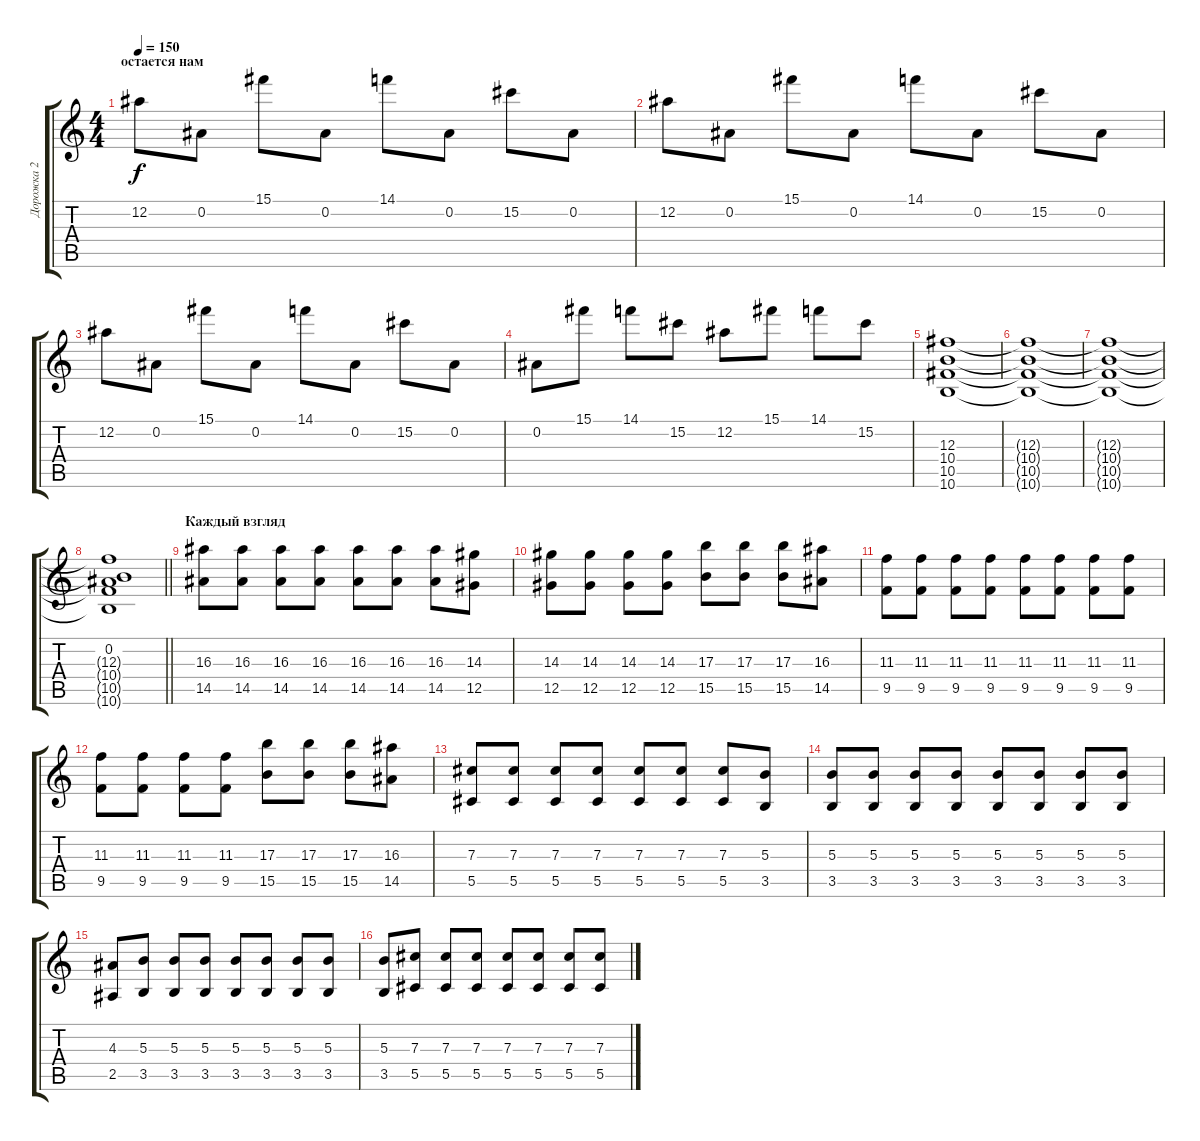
\track ("Дорожка 2" "Дорожка 2") {instrument distortionguitar}
\staff {score tabs}
\tuning (Eb4 Bb3 Gb3 Db3 Ab2 Db2) {hide}
\ts (4 4)
\section ("" "остается нам")
\tempo 150
\clef g2
\ks c
12.2.8{dy f} 0.2.8 15.1.8 0.2.8 14.1.8 0.2.8 15.2.8 0.2.8 |
12.2.8 0.2.8 15.1.8 0.2.8 14.1.8 0.2.8 15.2.8 0.2.8 |
12.2.8 0.2.8 15.1.8 0.2.8 14.1.8 0.2.8 15.2.8 0.2.8 |
0.2.8 15.1.8 14.1.8 15.2.8 12.2.8 15.1.8 14.1.8 15.2.8 |
(12.3 10.4 10.5 10.6).1 |
(12.3{t} 10.4{t} 10.5{t} 10.6{t}).1 |
(12.3{t} 10.4{t} 10.5{t} 10.6{t}).1 |
\barLineRight lightlight
(0.2 12.3{t} 10.4{t} 10.5{t} 10.6{t}).1 |
\section ("" "Каждый взгляд")
(16.3 14.5).8 (16.3 14.5).8 (16.3 14.5).8 (16.3 14.5).8 (16.3 14.5).8 (16.3 14.5).8 (16.3 14.5).8 (14.3 12.5).8 |
(14.3 12.5).8 (14.3 12.5).8 (14.3 12.5).8 (14.3 12.5).8 (17.3 15.5).8 (17.3 15.5).8 (17.3 15.5).8 (16.3 14.5).8 |
(11.3 9.5).8 (11.3 9.5).8 (11.3 9.5).8 (11.3 9.5).8 (11.3 9.5).8 (11.3 9.5).8 (11.3 9.5).8 (11.3 9.5).8 |
(11.3 9.5).8 (11.3 9.5).8 (11.3 9.5).8 (11.3 9.5).8 (17.3 15.5).8 (17.3 15.5).8 (17.3 15.5).8 (16.3 14.5).8 |
(7.3 5.5).8 (7.3 5.5).8 (7.3 5.5).8 (7.3 5.5).8 (7.3 5.5).8 (7.3 5.5).8 (7.3 5.5).8 (5.3 3.5).8 |
(5.3 3.5).8 (5.3 3.5).8 (5.3 3.5).8 (5.3 3.5).8 (5.3 3.5).8 (5.3 3.5).8 (5.3 3.5).8 (5.3 3.5).8 |
(4.3 2.5).8 (5.3 3.5).8 (5.3 3.5).8 (5.3 3.5).8 (5.3 3.5).8 (5.3 3.5).8 (5.3 3.5).8 (5.3 3.5).8 |
(5.3 3.5).8 (7.3 5.5).8 (7.3 5.5).8 (7.3 5.5).8 (7.3 5.5).8 (7.3 5.5).8 (7.3 5.5).8 (7.3 5.5).8
